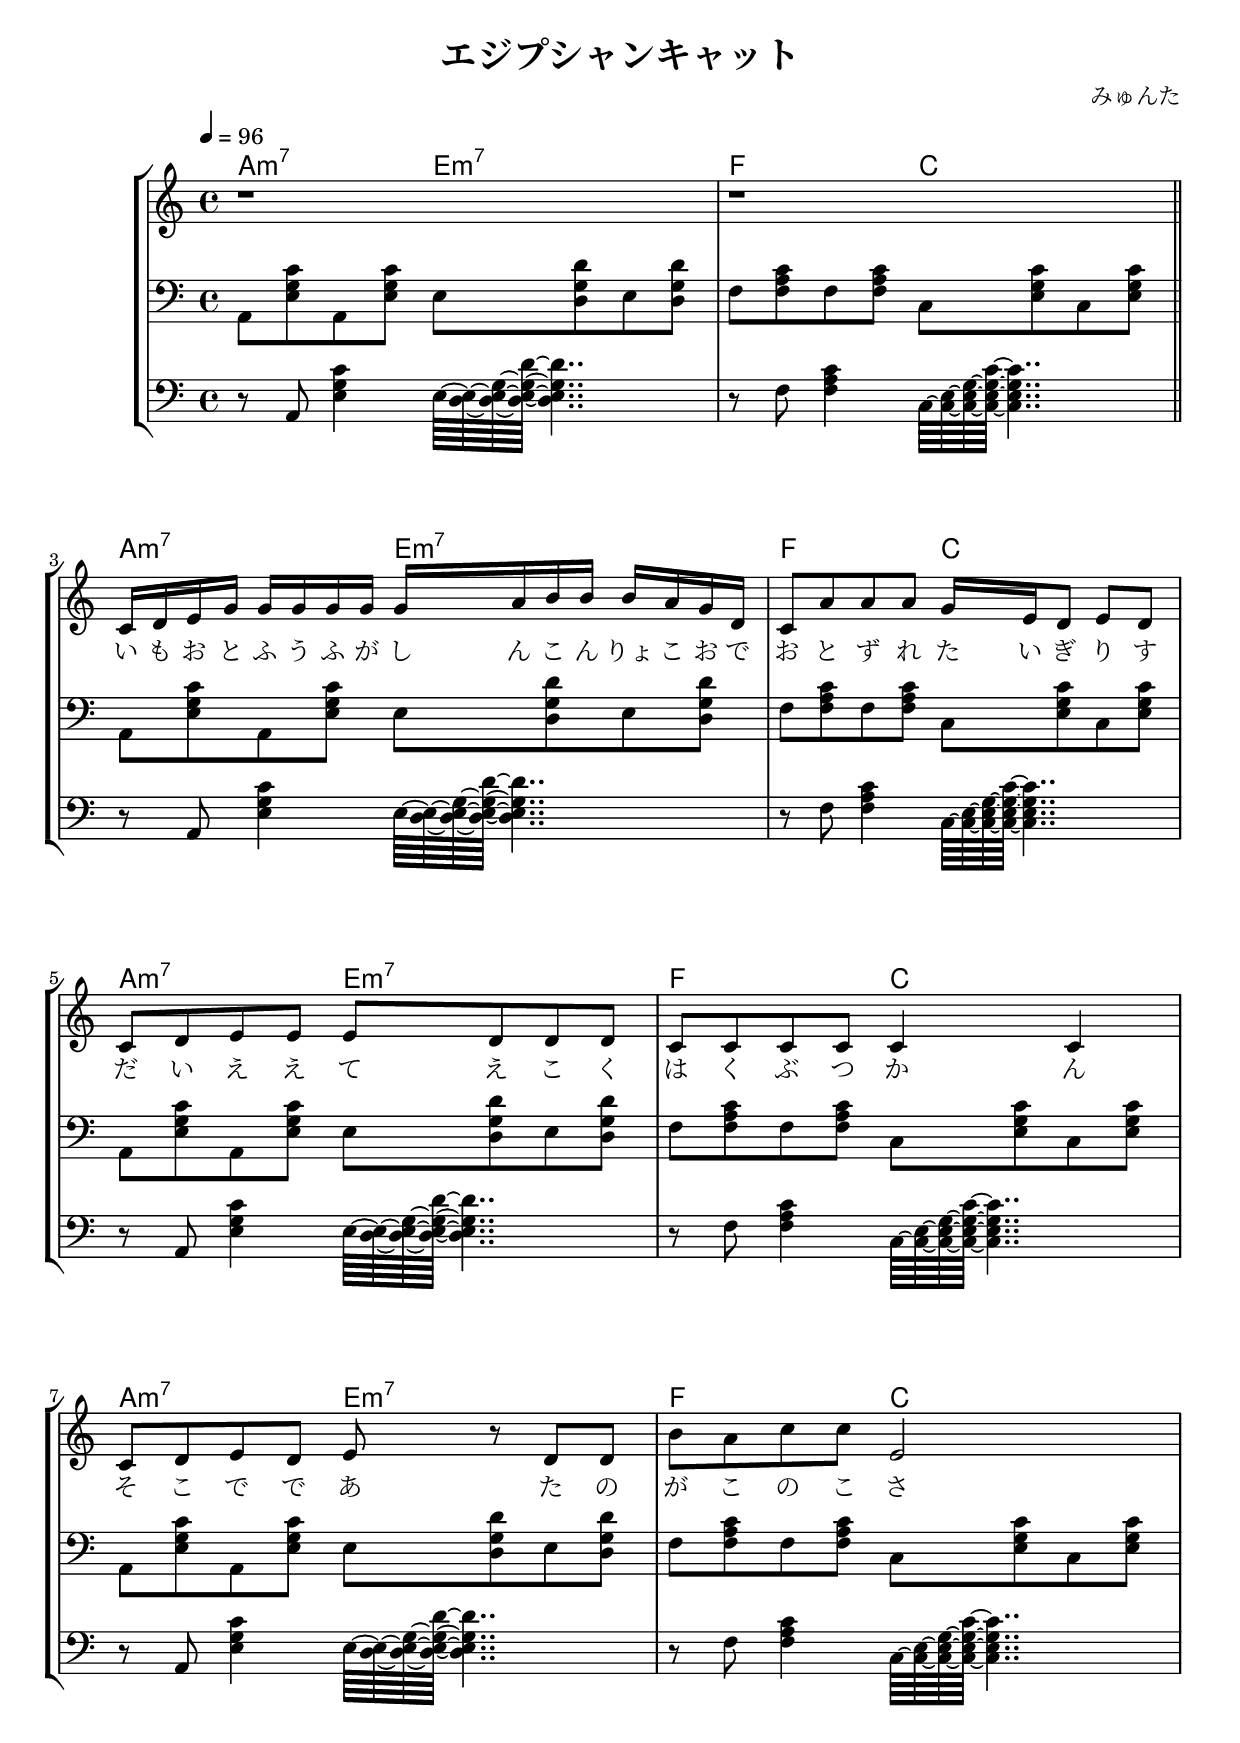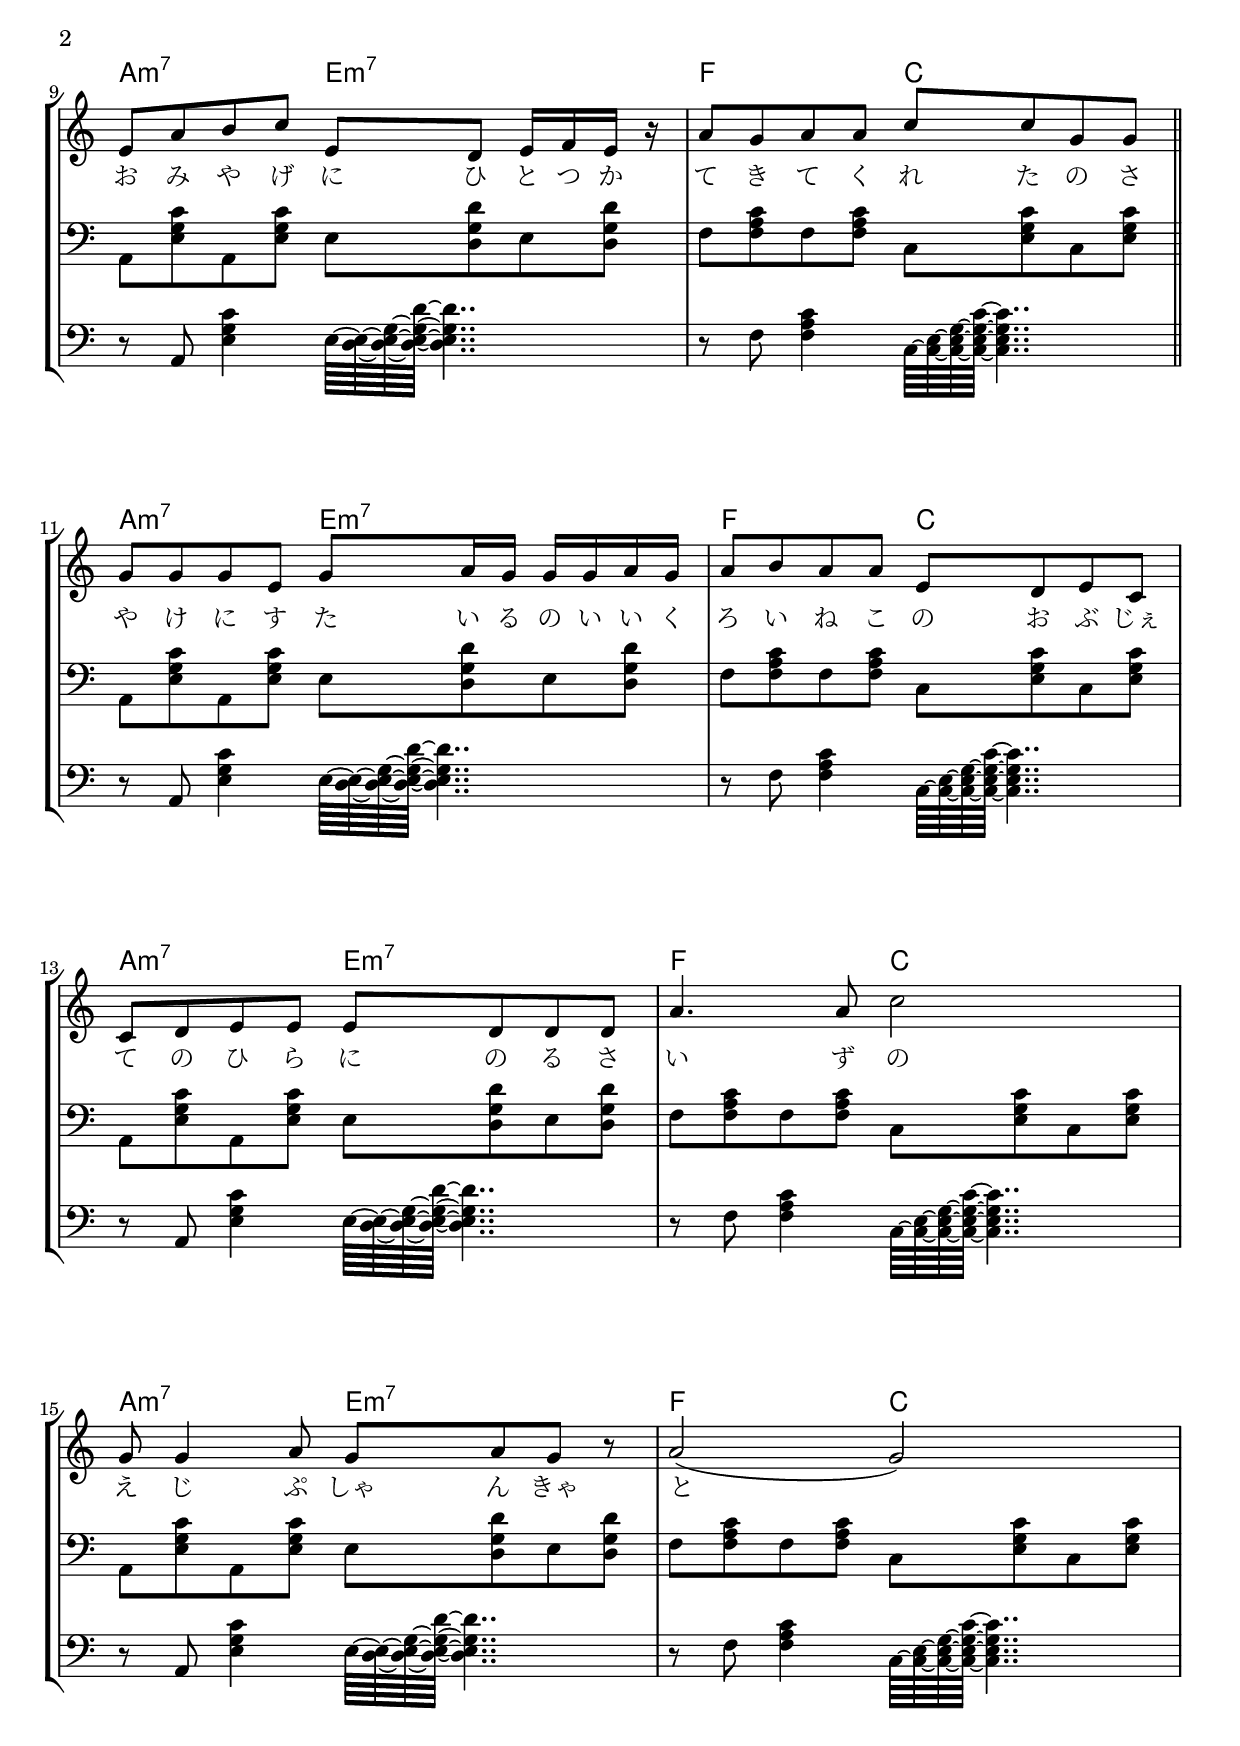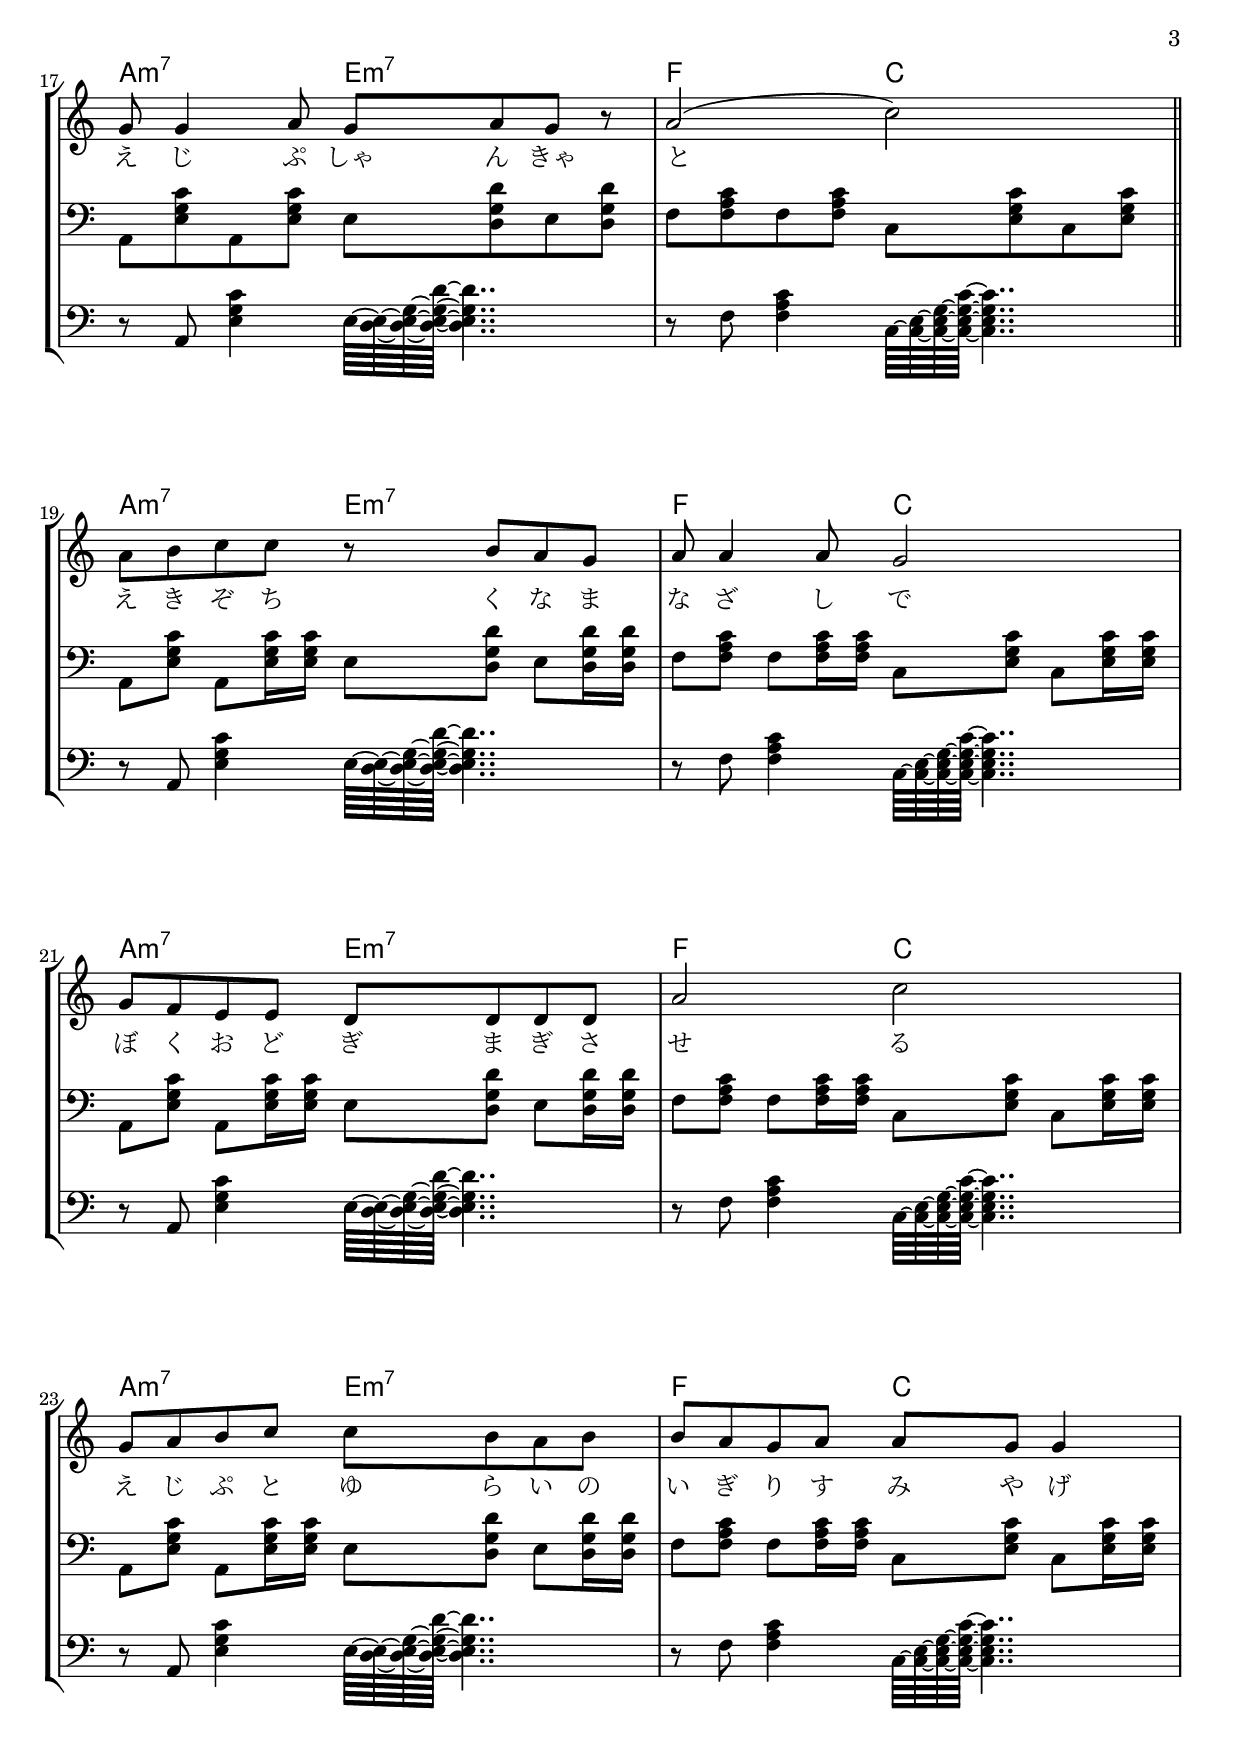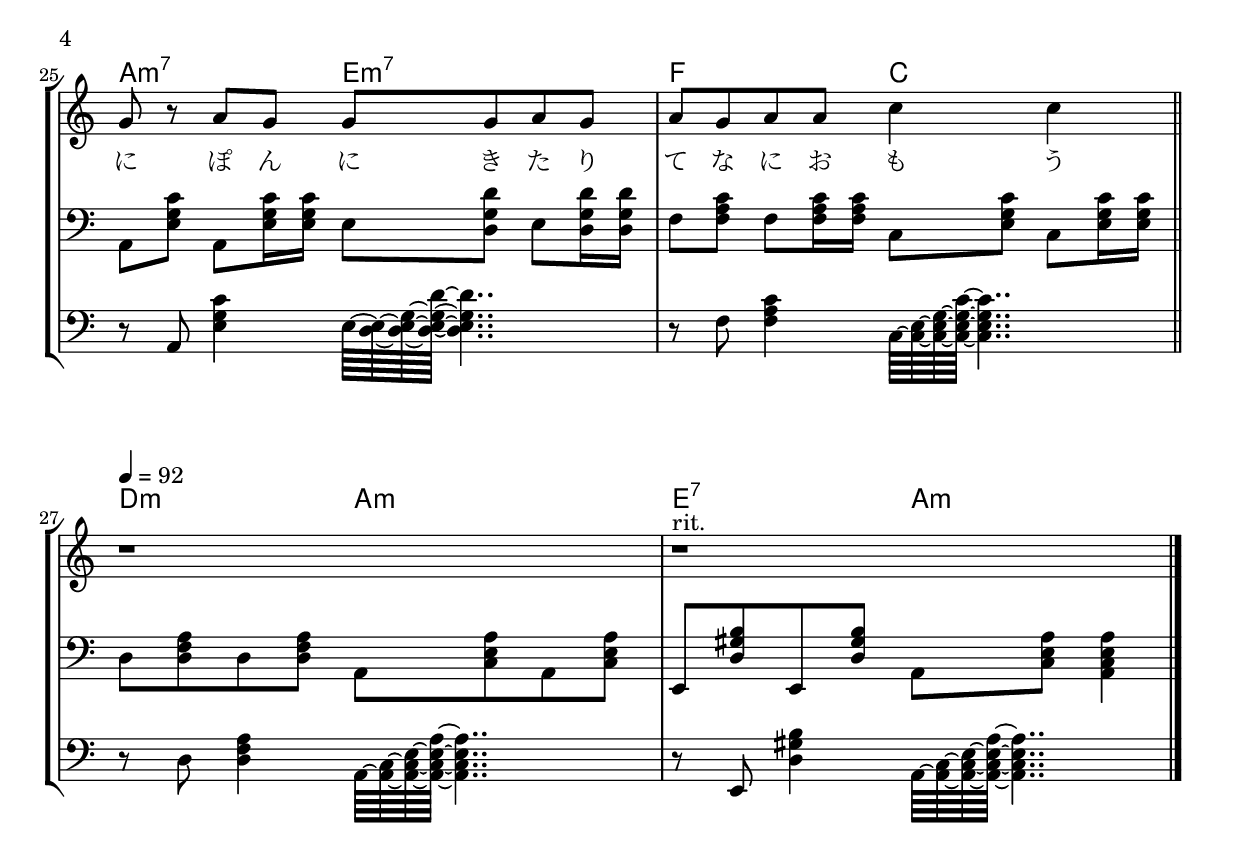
\version "2.12.1"

\header {
	title = \markup {エジプシャンキャット}
	composer = \markup \center-column {みゅんた}
}

harmony = \chordmode {
	a2:min7 e:min7 f c 

	a:min7 e:min7 f c a:min7 e:min7 f c a:min7 e:min7 f c a:min7 e:min7 f c 

	a:min7 e:min7 f c a:min7 e:min7 f c a:min7 e:min7 f c a:min7 e:min7 f c 

	a:min7 e:min7 f c a:min7 e:min7 f c a:min7 e:min7 f c a:min7 e:min7 f c 

	d:m a:m e:7 a:m 
}

melody = {
	\key c \major
	\tempo 4 = 96
	r1 | r1   
	\set Staff.midiInstrument = #"mmi0.42"
	 c'16  d'16  e'16  g'16  g'16  g'16  g'16  g'16  g'16  a'16  b'16  b'16  b'16  a'16  g'16  d'16 
	c'8  a'8  a'8  a'8  g'16  e'16  d'8  e'8  d'8 
	c'8  d'8  e'8  e'8  e'8  d'8  d'8  d'8 
	c'8  c'8  c'8  c'8  c'4  c'4 
	c'8  d'8  e'8  d'8  e'8  r8  d'8  d'8 
	b'8  a'8  c''8  c''8  e'2 
	e'8  a'8  b'8  c''8  e'8  d'8  e'16  f'16  e'16  r16 
	a'8  g'8  a'8  a'8  c''8  c''8  g'8  g'8
	\set Staff.midiInstrument = #"mmi0.42"
	 g'8  g'8  g'8  e'8  g'8  a'16  g'16  g'16  g'16  a'16  g'16 
	a'8  b'8  a'8  a'8  e'8  d'8  e'8  c'8 
	c'8  d'8  e'8  e'8  e'8  d'8  d'8  d'8 
	a'4.  a'8  c''2 
	g'8  g'4  a'8  g'8  a'8  g'8  r8 
	a'2  (g'2) 
	g'8  g'4  a'8  g'8  a'8  g'8  r8 
	a'2  (c''2)
	\set Staff.midiInstrument = #"mmi0.42"
	 a'8  b'8  c''8  c''8  r8  b'8  a'8  g'8 
	a'8  a'4  a'8  g'2 
	g'8  f'8  e'8  e'8  d'8  d'8  d'8  d'8 
	a'2  c''2 
	g'8  a'8  b'8  c''8  c''8  b'8  a'8  b'8 
	b'8  a'8  g'8  a'8  a'8  g'8  g'4 
	g'8  r8  a'8  g'8  g'8  g'8  a'8  g'8 
	a'8  g'8  a'8  a'8  c''4  c''4
	\tempo 4 = 92
	r1 | r1^"rit." \bar "|."
}

words = \lyricmode {
	
	い  も  お  と  ふ  う  ふ  が  し  ん  こ  ん  りょ  こ  お  で  お  と  ず  れ  た  い  ぎ  り  す  だ  い  え  え  て  え  こ  く  は  く  ぶ  つ  か  ん  そ  こ  で  で  あ  た  の  が  こ  の  こ  さ  お  み  や  げ  に  ひ  と  つ  か  て  き  て  く  れ  た  の  さ  
	や  け  に  す  た  い  る  の  い  い  く  ろ  い  ね  こ  の  お  ぶ  じぇ  て  の  ひ  ら  に  の  る  さ  い  ず  の  え  じ  ぷ  しゃ  ん  きゃ  と  え  じ  ぷ  しゃ  ん  きゃ  と  
	え  き  ぞ  ち  く  な  ま  な  ざ  し  で  ぼ  く  お  ど  ぎ  ま  ぎ  さ  せ  る  え  じ  ぷ  と  ゆ  ら  い  の  い  ぎ  り  す  み  や  げ  に  ぽ  ん  に  き  た  り  て  な  に  お  も  う  
	
}

tempochange = {
	\tempo 4 = 96
	r1 | r1 \bar "||"
	\tempo 4 = 96
	r1 | r1 | r1 | r1 | r1 | r1 | r1 | r1 \bar "||"
	\tempo 4 = 96
	r1 | r1 | r1 | r1 | r1 | r1 | r1 | r1 \bar "||"
	\tempo 4 = 96
	r1 | r1 | r1 | r1 | r1 | r1 | r1 | r1 \bar "||"
	\tempo 4 = 92
	r1 | \tempo 4 = 69 r2 \tempo 4 = 61 r2 \bar "|."
}

mainacc = {
	\clef bass
	\set Staff.midiInstrument = #"Acoustic Guitar (steel)"
	\key c \major
	\tempo 4 = 96
	a,8 <e g c'> a, <e g c'>
	e8 <d g d'> e <d g d'>
	f8 <f a c'> f <f a c'>
	c8 <e g c'> c <e g c'>
	\bar "||"

	\set Staff.midiInstrument = #"Acoustic Guitar (steel)"
	a,8 <e g c'> a, <e g c'>
	e8 <d g d'> e <d g d'>
	f8 <f a c'> f <f a c'>
	c8 <e g c'> c <e g c'>
	a,8 <e g c'> a, <e g c'>
	e8 <d g d'> e <d g d'>
	f8 <f a c'> f <f a c'>
	c8 <e g c'> c <e g c'>
	a,8 <e g c'> a, <e g c'>
	e8 <d g d'> e <d g d'>
	f8 <f a c'> f <f a c'>
	c8 <e g c'> c <e g c'>
	a,8 <e g c'> a, <e g c'>
	e8 <d g d'> e <d g d'>
	f8 <f a c'> f <f a c'>
	c8 <e g c'> c <e g c'>
	\bar "||"

	\set Staff.midiInstrument = #"Voice Oohs"
	a,8 <e g c'> a, <e g c'>
	e8 <d g d'> e <d g d'>
	f8 <f a c'> f <f a c'>
	c8 <e g c'> c <e g c'>
	a,8 <e g c'> a, <e g c'>
	e8 <d g d'> e <d g d'>
	f8 <f a c'> f <f a c'>
	c8 <e g c'> c <e g c'>
	a,8 <e g c'> a, <e g c'>
	e8 <d g d'> e <d g d'>
	f8 <f a c'> f <f a c'>
	c8 <e g c'> c <e g c'>
	a,8 <e g c'> a, <e g c'>
	e8 <d g d'> e <d g d'>
	f8 <f a c'> f <f a c'>
	c8 <e g c'> c <e g c'>
	\bar "||"

	\set Staff.midiInstrument = #"Harpsichord"
	a,8 <e g c'> a, <e g c'>16 <e g c'>
	e8 <d g d'> e <d g d'>16 <d g d'>
	f8 <f a c'> f <f a c'>16 <f a c'>
	c8 <e g c'> c <e g c'>16 <e g c'>
	a,8 <e g c'> a, <e g c'>16 <e g c'>
	e8 <d g d'> e <d g d'>16 <d g d'>
	f8 <f a c'> f <f a c'>16 <f a c'>
	c8 <e g c'> c <e g c'>16 <e g c'>
	a,8 <e g c'> a, <e g c'>16 <e g c'>
	e8 <d g d'> e <d g d'>16 <d g d'>
	f8 <f a c'> f <f a c'>16 <f a c'>
	c8 <e g c'> c <e g c'>16 <e g c'>
	a,8 <e g c'> a, <e g c'>16 <e g c'>
	e8 <d g d'> e <d g d'>16 <d g d'>
	f8 <f a c'> f <f a c'>16 <f a c'>
	c8 <e g c'> c <e g c'>16 <e g c'>
	\bar "||"

	\set Staff.midiInstrument = #"Acoustic Guitar (steel)"
	\tempo 4 = 92
	d8 <d f a> d <d f a>
	a,8 <c e a> a, <c e a>
	e,8 <d gis b> e, <d gis b>
	a,8 <c e a>8 <a, c e a>4
	\bar "|."
}

subacc = {
	\clef bass
	\set Staff.midiInstrument = #"Sitar"
	\key c \major
	\tempo 4 = 96
	r8 a,8 <e g c'>4
	e64~ <e~ d~> <e~ d~ g~> <e d g d'>~ <e d g d'>4..
	r8 f8 <f a c'>4
	c64~ <c~ e~> <c~ e~ g~> <c e g c'>~ <c e g c'>4..
	\bar "||"

	\set Staff.midiInstrument = #"Sitar"
	r8 a,8 <e g c'>4
	e64~ <e~ d~> <e~ d~ g~> <e d g d'>~ <e d g d'>4..
	r8 f8 <f a c'>4
	c64~ <c~ e~> <c~ e~ g~> <c e g c'>~ <c e g c'>4..
	r8 a,8 <e g c'>4
	e64~ <e~ d~> <e~ d~ g~> <e d g d'>~ <e d g d'>4..
	r8 f8 <f a c'>4
	c64~ <c~ e~> <c~ e~ g~> <c e g c'>~ <c e g c'>4..
	r8 a,8 <e g c'>4
	e64~ <e~ d~> <e~ d~ g~> <e d g d'>~ <e d g d'>4..
	r8 f8 <f a c'>4
	c64~ <c~ e~> <c~ e~ g~> <c e g c'>~ <c e g c'>4..
	r8 a,8 <e g c'>4
	e64~ <e~ d~> <e~ d~ g~> <e d g d'>~ <e d g d'>4..
	r8 f8 <f a c'>4
	c64~ <c~ e~> <c~ e~ g~> <c e g c'>~ <c e g c'>4..
	\bar "||"

	\set Staff.midiInstrument = #"Sitar"
	r8 a,8 <e g c'>4
	e64~ <e~ d~> <e~ d~ g~> <e d g d'>~ <e d g d'>4..
	r8 f8 <f a c'>4
	c64~ <c~ e~> <c~ e~ g~> <c e g c'>~ <c e g c'>4..
	r8 a,8 <e g c'>4
	e64~ <e~ d~> <e~ d~ g~> <e d g d'>~ <e d g d'>4..
	r8 f8 <f a c'>4
	c64~ <c~ e~> <c~ e~ g~> <c e g c'>~ <c e g c'>4..
	r8 a,8 <e g c'>4
	e64~ <e~ d~> <e~ d~ g~> <e d g d'>~ <e d g d'>4..
	r8 f8 <f a c'>4
	c64~ <c~ e~> <c~ e~ g~> <c e g c'>~ <c e g c'>4..
	r8 a,8 <e g c'>4
	e64~ <e~ d~> <e~ d~ g~> <e d g d'>~ <e d g d'>4..
	r8 f8 <f a c'>4
	c64~ <c~ e~> <c~ e~ g~> <c e g c'>~ <c e g c'>4..
	\bar "||"

	\set Staff.midiInstrument = #"Sitar"
	r8 a,8 <e g c'>4
	e64~ <e~ d~> <e~ d~ g~> <e d g d'>~ <e d g d'>4..
	r8 f8 <f a c'>4
	c64~ <c~ e~> <c~ e~ g~> <c e g c'>~ <c e g c'>4..
	r8 a,8 <e g c'>4
	e64~ <e~ d~> <e~ d~ g~> <e d g d'>~ <e d g d'>4..
	r8 f8 <f a c'>4
	c64~ <c~ e~> <c~ e~ g~> <c e g c'>~ <c e g c'>4..
	r8 a,8 <e g c'>4
	e64~ <e~ d~> <e~ d~ g~> <e d g d'>~ <e d g d'>4..
	r8 f8 <f a c'>4
	c64~ <c~ e~> <c~ e~ g~> <c e g c'>~ <c e g c'>4..
	r8 a,8 <e g c'>4
	e64~ <e~ d~> <e~ d~ g~> <e d g d'>~ <e d g d'>4..
	r8 f8 <f a c'>4
	c64~ <c~ e~> <c~ e~ g~> <c e g c'>~ <c e g c'>4..
	\bar "||"

	\set Staff.midiInstrument = #"Sitar"
	\tempo 4 = 92
	r8 d8 <d f a>4
	a,64~ <a,~ c~> <a,~ c~ e~> <a, c e a>~ <a, c e a>4..
	r8 e,8 <d gis b>4
	a,64~ <a,~ c~> <a,~ c~ e~> <a, c e a>~ <a, c e a>4..
	\bar "|."
}

percA = {
	\drummode {
	r1 |r1 \bar "||"
	r1 |r1 |r1 |r1 |r1 |r1 |r1 |r1 \bar "||"
	\times 16/12{ cymr8. cymr8 cymr16 cymr8. cymr8 cymr16 } |\times 16/12{ r8. cymr8 cymr16 cymr8. cymr8 cymr16 } |\times 16/12{ cymr8. cymr8 cymr16 cymr8. cymr8 cymr16 } |\times 16/12{ r8. cymr8 cymr16 cymr8. cymr8 cymr16 } |\times 16/12{ cymr8. cymr8 cymr16 cymr8. cymr8 cymr16 } |\times 16/12{ r8. cymr8 cymr16 cymr8. cymr8 cymr16 } |\times 16/12{ cymr8. cymr8 cymr16 cymr8. cymr8 cymr16 } |\times 16/12{ cymr8. cymr8 cymr4. r16 } \bar "||"
	hh4 hh4 hh4 hh4  |hh4 hh4 hh4 hh4  |hh4 hh4 hh4 hh4  |hh4 hh4 hh4 hh4  |hh4 hh4 hh4 hh4  |hh4 hh4 hh4 hh4  |hh4 hh4 hh4 hh4  |hh4 hh4 hh4 hh4  \bar "||"
	r1 |r1 \bar "|."
	}
}

percB = {
	\drummode {
	r1 |r1 \bar "||"
	r1 |r1 |r1 |r1 |r1 |r1 |r1 |r1 \bar "||"
	\times 16/12{ r2 r8 hhp8 } |\times 16/12{ r2. } |\times 16/12{ r2 r8 hhp8 } |\times 16/12{ hhp2. } |\times 16/12{ r2 r8 hhp8 } |\times 16/12{ r2. } |\times 16/12{ r2 r8 hhp8 } |\times 16/12{ hhp2. } \bar "||"
	r8 ss4 ss4 ss4 ss8  |r8 ss4 ss8 ss8. ss8. ss8  |r8 ss4 ss4 ss4 ss8  |r8 ss4 ss8 ss8. ss8. ss8  |r8 ss4 ss4 ss4 ss8  |r8 ss4 ss8 ss8. ss8. ss8  |r8 ss4 ss4 ss4 ss8  |r8 ss4 ss8 ss8. ss8. ss8  \bar "||"
	r1 |r1 \bar "|."
	}
}

percC = {
	\drummode {
	r1 |r1 \bar "||"
	r1 |r1 |r1 |r1 |r1 |r1 |r1 |r1 \bar "||"
	\times 16/12{ bd4. bd4 r16 bd16 } |\times 16/12{ bd4. bd4. } |\times 16/12{ bd4. bd4 r16 bd16 } |\times 16/12{ bd4. bd4 r16 bd16 } |\times 16/12{ bd4. bd4 r16 bd16 } |\times 16/12{ bd4. bd4. } |\times 16/12{ bd4. bd4 r16 bd16 } |\times 16/12{ bd4 r16 bd16 bd4. } \bar "||"
	r8 hhp4 hhp4 hhp4 hhp8  |r8 hhp4 hhp4 hhp4 hhp8  |r8 hhp4 hhp4 hhp4 hhp8  |r8 hhp4 hhp4 hhp4 hhp8  |r8 hhp4 hhp4 hhp4 hhp8  |r8 hhp4 hhp4 hhp4 hhp8  |r8 hhp4 hhp4 hhp4 hhp8  |r8 hhp4 hhp4 hhp4 hhp8  \bar "||"
	r1 |r1 \bar "|."
	}
}

percD = {
	\drummode {
	r1 |r1 \bar "||"
	r1 |r1 |r1 |r1 |r1 |r1 |r1 |r1 \bar "||"
	\times 16/12{ r2. } |\times 16/12{ rb2. } |\times 16/12{ r2. } |\times 16/12{ rb2. } |\times 16/12{ r2. } |\times 16/12{ rb2. } |\times 16/12{ r2. } |\times 16/12{ rb2. } \bar "||"
	bd2 bd4. r16 bd16  |bd4 bd4 bd4 bd8. bd16  |bd2 bd4. r16 bd16  |bd4 bd4 bd4 bd8. bd16  |bd2 bd4. r16 bd16  |bd4 bd4 bd4 bd8. bd16  |bd2 bd4. r16 bd16  |bd4 bd4 bd4 bd8. bd16  \bar "||"
	r1 |r1 \bar "|."
	}
}

percE = {
	\drummode {
	r1 |r1 \bar "||"
	r1 |r1 |r1 |r1 |r1 |r1 |r1 |r1 \bar "||"
	r1 |r1 |r1 |r1 |r1 |r1 |r1 |\times 16/12{ r4. sn8 sn4 } \bar "||"
	r1 | r1 | r1 | r1 | r1 | r1 | r1 | r1 \bar "||"
	r1 |r1 \bar "|."
	}
}

percF = {
	\drummode {
	r1 | r1 \bar "||"
	r1 | r1 | r1 | r1 | r1 | r1 | r1 | r1 \bar "||"
	r1 |r1 |r1 |r1 |r1 |r1 |r1 |\times 16/12{ r2 r16 tommh16 tommh8 } \bar "||"
	r1 | r1 | r1 | r1 | r1 | r1 | r1 | r1 \bar "||"
	r1 | r1 \bar "|."
	}
}

percG = {
	\drummode {
	r1 | r1 \bar "||"
	r1 | r1 | r1 | r1 | r1 | r1 | r1 | r1 \bar "||"
	r1 |r1 |r1 |r1 |r1 |r1 |r1 |\times 16/12{ r2 r8. toml16 } \bar "||"
	r1 | r1 | r1 | r1 | r1 | r1 | r1 | r1 \bar "||"
	r1 | r1 \bar "|."
	}
}

\score {
	<<
		\new StaffGroup <<
			\new ChordNames {\harmony}
			\new Voice = "melody" {\melody}
			\new Lyrics \lyricsto "melody" \words
			\new Staff = "mainacc" {\mainacc}
			\new Staff = "subacc" {\subacc}
		>>
	>>
	\layout { }
}
